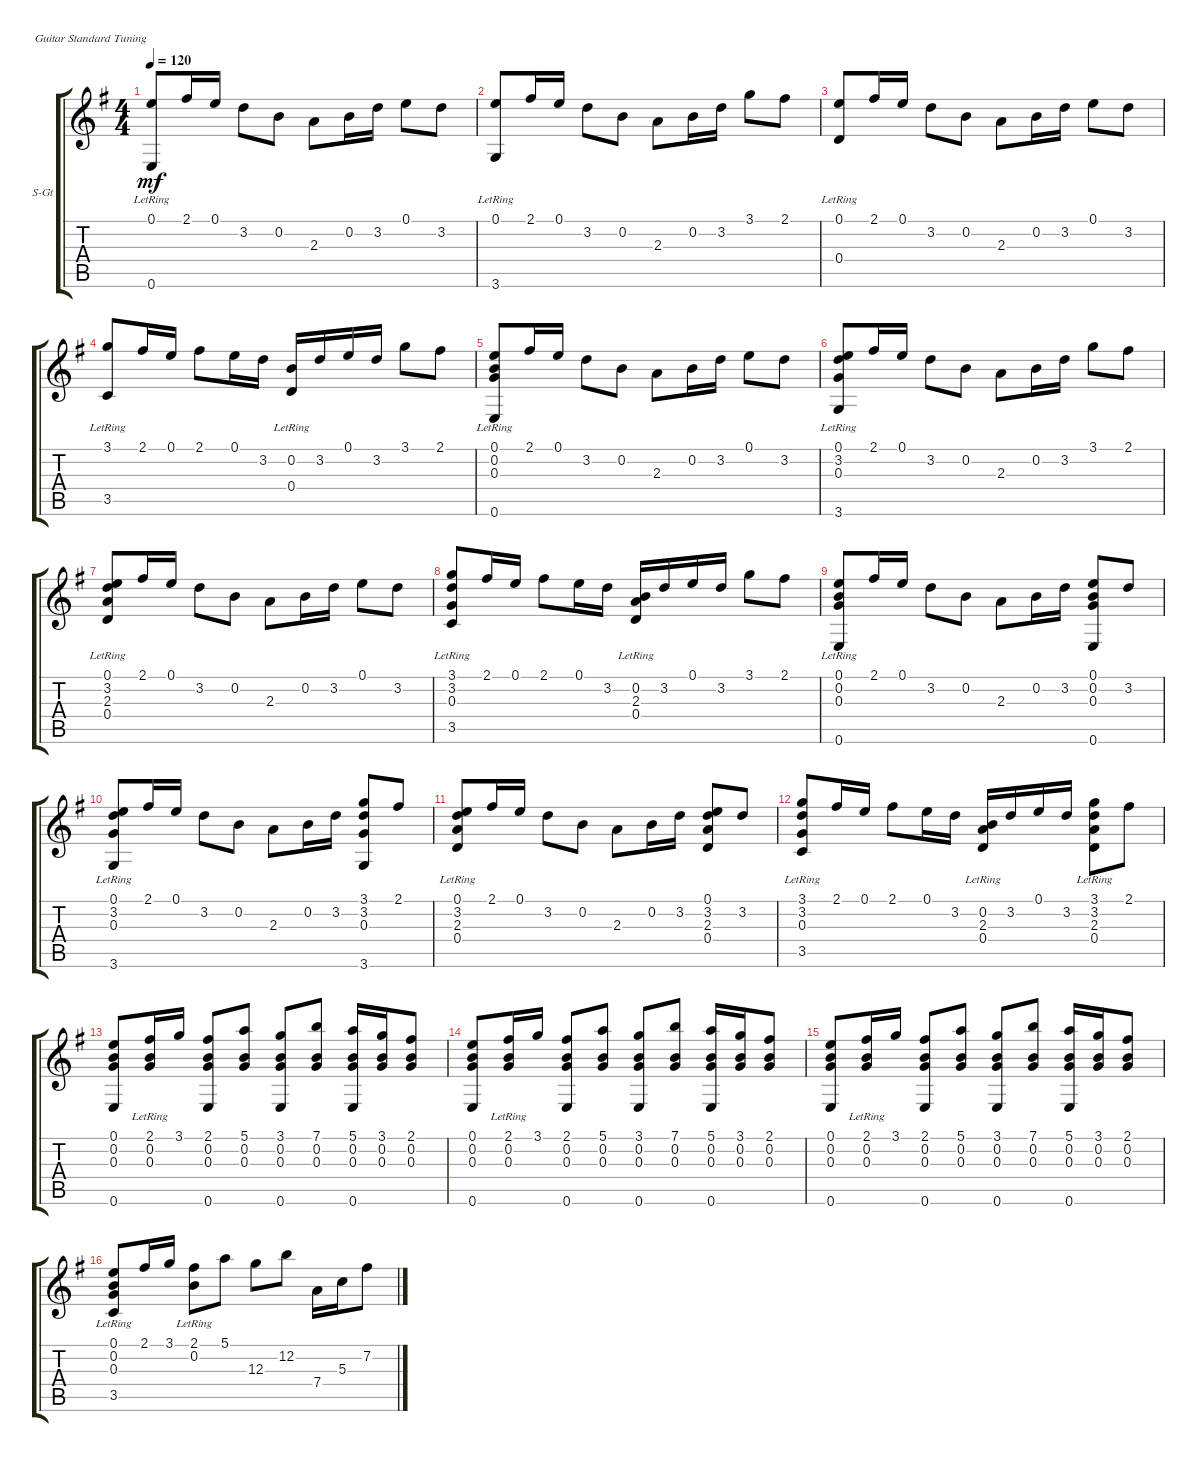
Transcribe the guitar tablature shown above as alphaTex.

\defaultSystemsLayout 4
\bracketExtendMode groupsimilarinstruments
\firstSystemTrackNameOrientation horizontal
\otherSystemsTrackNameOrientation horizontal
\track ("Steel Guitar" "S-Gt") {multiBarRest instrument acousticguitarsteel}
\staff {score tabs}
\tuning (E4 B3 G3 D3 A2 E2)
\ts (4 4)
\tempo 120
\clef g2
\ks g
(0.1{lr} 0.6{lr}).8{dy mf instrument acousticguitarsteel} 2.1.16 0.1.16 3.2.8 0.2.8 2.3.8 0.2.16 3.2.16 0.1.8 3.2.8 |
(3.6{lr} 0.1{lr}).8 2.1.16 0.1.16 3.2.8 0.2.8 2.3.8 0.2.16 3.2.16 3.1.8 2.1.8 |
(0.1{lr} 0.4{lr}).8 2.1.16 0.1.16 3.2.8 0.2.8 2.3.8 0.2.16 3.2.16 0.1.8 3.2.8 |
(3.1{lr} 3.5{lr}).8 2.1.16 0.1.16 2.1.8 0.1.16 3.2.16 (0.2{lr} 0.4{lr}).16 3.2.16 0.1.16 3.2.16 3.1.8 2.1.8 |
(0.1{lr} 0.2{lr} 0.3{lr} 0.6{lr}).8 2.1.16 0.1.16 3.2.8 0.2.8 2.3.8 0.2.16 3.2.16 0.1.8 3.2.8 |
(0.1{lr} 3.2{lr} 0.3{lr} 3.6{lr}).8 2.1.16 0.1.16 3.2.8 0.2.8 2.3.8 0.2.16 3.2.16 3.1.8 2.1.8 |
(0.1{lr} 3.2{lr} 2.3{lr} 0.4{lr}).8 2.1.16 0.1.16 3.2.8 0.2.8 2.3.8 0.2.16 3.2.16 0.1.8 3.2.8 |
(3.1{lr} 3.2{lr} 0.3{lr} 3.5{lr}).8 2.1.16 0.1.16 2.1.8 0.1.16 3.2.16 (0.2{lr} 2.3{lr} 0.4{lr}).16 3.2.16 0.1.16 3.2.16 3.1.8 2.1.8 |
(0.1{lr} 0.2{lr} 0.3{lr} 0.6{lr}).8 2.1.16 0.1.16 3.2.8 0.2.8 2.3.8 0.2.16 3.2.16 (0.1 0.2 0.3 0.6).8 3.2.8 |
(0.1{lr} 3.2{lr} 0.3{lr} 3.6{lr}).8 2.1.16 0.1.16 3.2.8 0.2.8 2.3.8 0.2.16 3.2.16 (3.1 3.2 0.3 3.6).8 2.1.8 |
(0.1{lr} 3.2{lr} 2.3{lr} 0.4{lr}).8 2.1.16 0.1.16 3.2.8 0.2.8 2.3.8 0.2.16 3.2.16 (0.1 3.2 2.3 0.4).8 3.2.8 |
(3.1{lr} 3.2{lr} 0.3{lr} 3.5{lr}).8 2.1.16 0.1.16 2.1.8 0.1.16 3.2.16 (0.2{lr} 2.3{lr} 0.4{lr}).16 3.2.16 0.1.16 3.2.16 (3.1{lr} 3.2{lr} 2.3{lr} 0.4{lr}).8 2.1.8 |
(0.1 0.2 0.3 0.6).8 (2.1{lr} 0.2{lr} 0.3{lr}).16 3.1.16 (2.1 0.2 0.3 0.6).8 (5.1 0.2 0.3).8 (3.1 0.2 0.3 0.6).8 (7.1 0.2 0.3).8 (5.1 0.2 0.3 0.6).16 (3.1 0.2 0.3).16 (2.1 0.2 0.3).8 |
(0.1 0.2 0.3 0.6).8 (2.1{lr} 0.2{lr} 0.3{lr}).16 3.1.16 (2.1 0.2 0.3 0.6).8 (5.1 0.2 0.3).8 (3.1 0.2 0.3 0.6).8 (7.1 0.2 0.3).8 (5.1 0.2 0.3 0.6).16 (3.1 0.2 0.3).16 (2.1 0.2 0.3).8 |
(0.1 0.2 0.3 0.6).8 (2.1{lr} 0.2{lr} 0.3{lr}).16 3.1.16 (2.1 0.2 0.3 0.6).8 (5.1 0.2 0.3).8 (3.1 0.2 0.3 0.6).8 (7.1 0.2 0.3).8 (5.1 0.2 0.3 0.6).16 (3.1 0.2 0.3).16 (2.1 0.2 0.3).8 |
(0.1{lr} 0.2{lr} 0.3{lr} 3.5{lr}).8 2.1.16 3.1.16 (2.1{lr} 0.2{lr}).8 5.1.8 12.3.8 12.2.8 7.4.16 5.3.16 7.2.8
